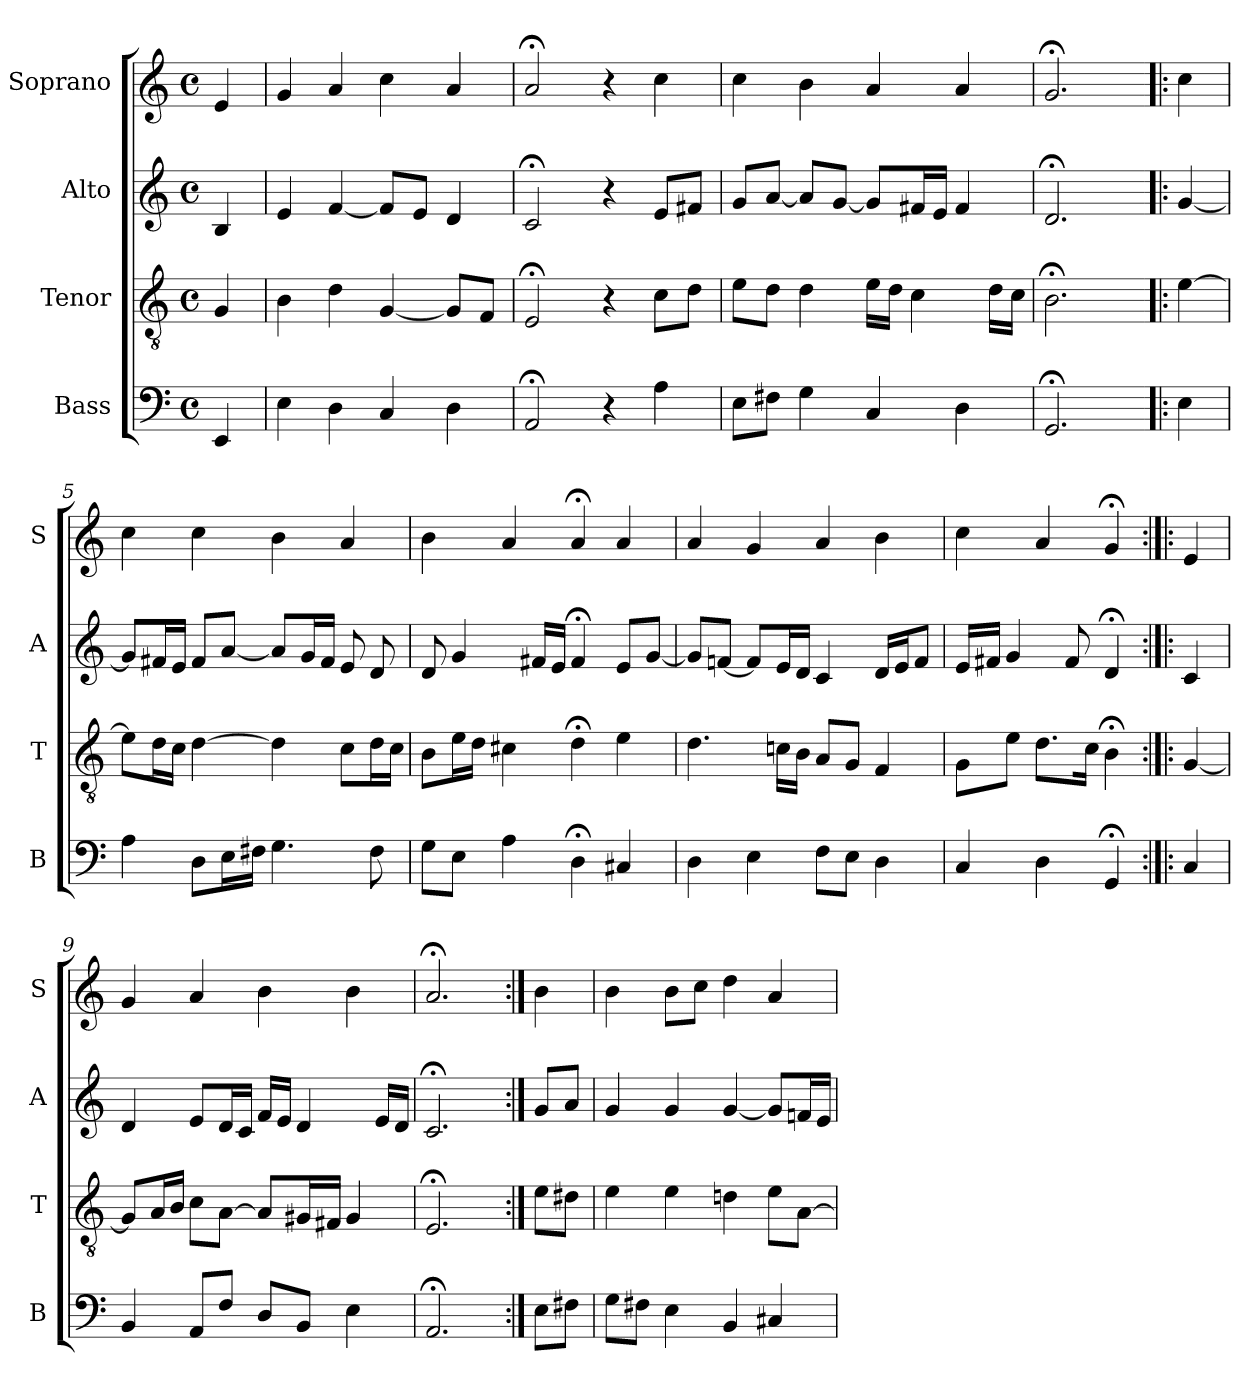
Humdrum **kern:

**kern	**kern	**kern	**kern
*part4	*part3	*part2	*part1
*staff4	*staff3	*staff2	*staff1
*I"Bass	*I"Tenor	*I"Alto	*I"Soprano
*I'B	*I'T	*I'A	*I'S
*clefF4	*clefGv2	*clefG2	*clefG2
*k[]	*k[]	*k[]	*k[]
*E:phr	*E:phr	*E:phr	*E:phr
*M4/4	*M4/4	*M4/4	*M4/4
*met(c)	*met(c)	*met(c)	*met(c)
*MM100	*MM100	*MM100	*MM100
=	=	=	=
4EE	4G	4B	4e
=1	=1	=1	=1
4E	4B	4e	4g
4D	4d	[4f	4a
4C	[4G	8fL]	4cc
.	.	8eJ	.
4D	8GL]	4d	4a
.	8FJ	.	.
=2	=2	=2	=2
2AA;<	2E;<	2c;<	2a;<
4r	4r	4r	4r
4A	8cL	8eL	4cc
.	8dJ	8f#XJ	.
=3	=3	=3	=3
8EL	8eL	8gL	4cc
8F#XJ	8dJ	[8aJ	.
4G	4d	8aL]	4b
.	.	[8gJ	.
4C	16eLL	8gL]	4a
.	16dJJ	.	.
.	4c	16f#XL	.
.	.	16eJJ	.
4D	.	4f#	4a
.	16dLL	.	.
.	16cJJ	.	.
=4	=4	=4	=4
2.GG;<	2.B;<	2.d;<	2.g;<
=!|:	=!|:	=!|:	=!|:
4E	[4e	[4g	4cc
=5	=5	=5	=5
4A	8eL]	8gL]	4cc
.	16dL	16f#XL	.
.	16cJJ	16eJJ	.
8DL	[4d	8f#L	4cc
16EL	.	[8aJ	.
16F#XJJ	.	.	.
4.G	4d]	8aL]	4b
.	.	16gL	.
.	.	16f#JJ	.
.	8cL	8e	4a
8F#	16dL	8d	.
.	16cJJ	.	.
=6	=6	=6	=6
8GL	8BL	8d	4b
8EJ	16eL	4g	.
.	16dJJ	.	.
4A	4c#X	.	4a
.	.	16f#XLL	.
.	.	16eJJ	.
4D;<	4d;<	4f#;<	4a;<
4C#X	4e	8eL	4a
.	.	[8gJ	.
=7	=7	=7	=7
4D	4.d	8gL]	4a
.	.	[8fnJ	.
4E	.	8fL]	4g
.	16cnLL	16eL	.
.	16BJJ	16dJJ	.
8FL	8AL	4c	4a
8EJ	8GJ	.	.
4D	4F	16dLL	4b
.	.	16eJ	.
.	.	8fJ	.
=8	=8	=8	=8
4C	8GL	16eLL	4cc
.	.	16f#XJJ	.
.	8eJ	4g	.
4D	8.dL	.	4a
.	.	8f#	.
.	16cJk	.	.
4GG;<	4B;<	4d;<	4g;<
=:|!|:	=:|!|:	=:|!|:	=:|!|:
4C	[4G	4c	4e
=9	=9	=9	=9
4BB	8GL]	4d	4g
.	16AL	.	.
.	16BJJ	.	.
8AAL	8cL	8eL	4a
8FJ	[8AJ	16dL	.
.	.	16cJJ	.
8DL	8AL]	16fLL	4b
.	.	16eJJ	.
8BBJ	16G#XL	4d	.
.	16F#XJJ	.	.
4E	4G#	.	4b
.	.	16eLL	.
.	.	16dJJ	.
=10	=10	=10	=10
2.AA;<	2.E;<	2.c;<	2.a;<
=:|!	=:|!	=:|!	=:|!
8EL	8eL	8gL	4b
8F#XJ	8d#XJ	8aJ	.
=11	=11	=11	=11
8GL	4e	4g	4b
8F#XJ	.	.	.
4E	4e	4g	8bL
.	.	.	8ccJ
4BB	4dn	[4g	4dd
4C#Xi	8eiL	8giL]	4ai
.	[8AJ	16fnL	.
.	.	16eJJ	.
=	=	=	=
*-	*-	*-	*-
